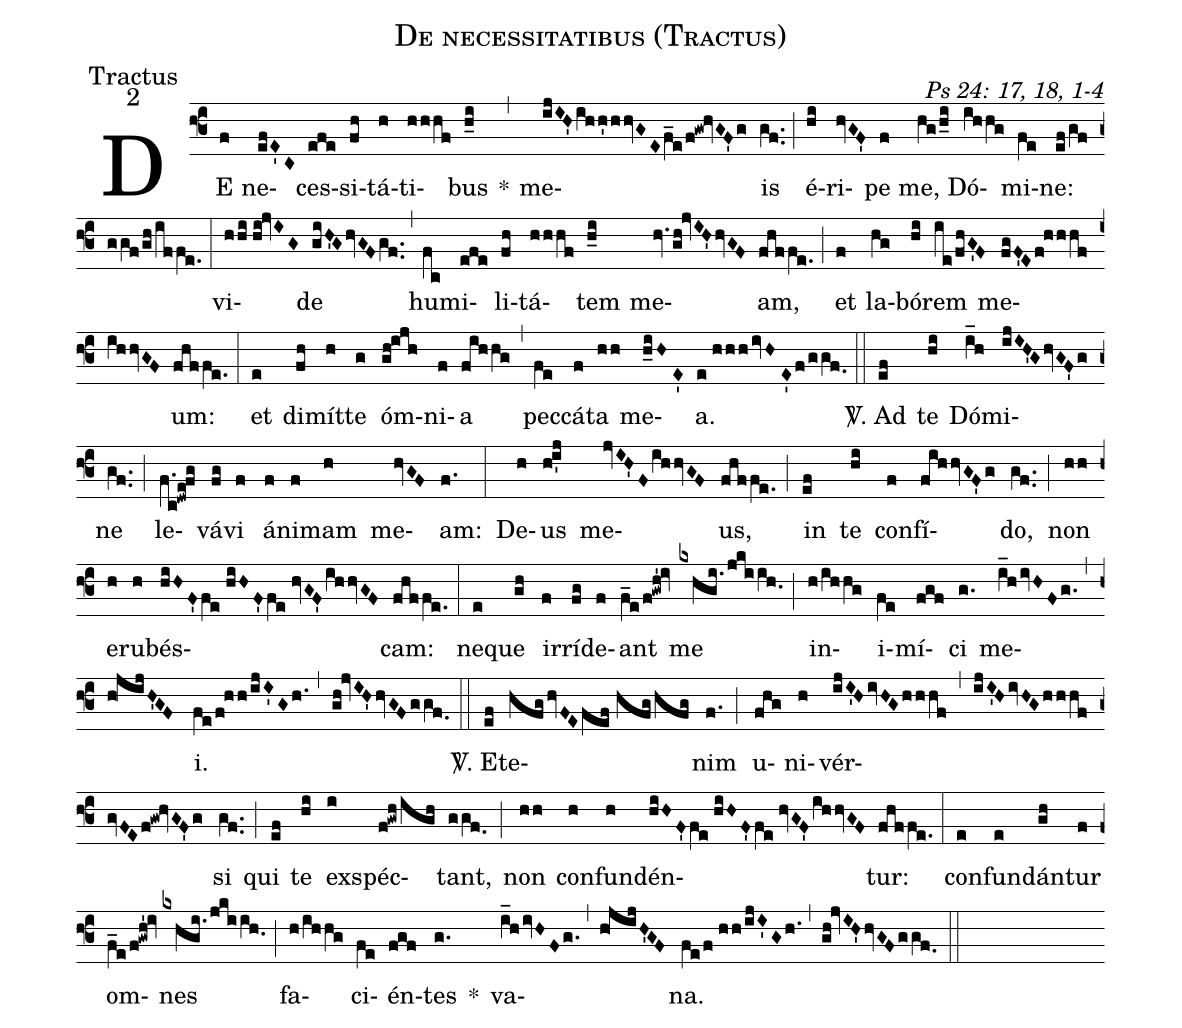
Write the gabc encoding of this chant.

name: De necessitatibus (Tractus);
office-part: Tractus;
mode: 2;
commentary: Ps 24: 17, 18, 1-4;
%%
(f3) DE(f) ne(efE'C)ces(efe)si(fh)tá(h)ti(hhhf)bus(h_i) *(,)
me(ijIH'ihh'hhvGEf_e/f!gw!hvGF'g)is(gf..) (;) é(hi)ri(hvGF')pe(f) me,(hg/h_i) Dó(ihhg)mi(fe)ne:(ef/gf/ggf/gh/iffe.) (:)
vi(hhi//hi!jvIG)de(giH'GhvGFgf..) (,) hu(fc)mi(efe)li(fh)tá(hhhf)tem(h_i) me(hv.gh!jvIH'hvGF)am,(fhffe.) (;) et(f) la(hg)bó(hi)rem(ie/fhG'F) me(fgF'Ef!hhhf/ihhvGF)um:(fhffe.) (:)
et(e) di(fh)mít(h)te(g) óm(gh!ijh)ni(f)a(fihhg) (,) pec(fe)cá(f)ta(hh) me(h_iH//E')a.(e//hhhivH//E'f/ggf.0) (::)
<sp>V/</sp>. Ad(ef) te(hi) Dó(i_h)mi(ijIH'GhvGF'g)ne(gf..) (;) le(f.c!dwe!fg)vá(fg)vi(f) á(f)ni(f)mam(h) me(hvGF)am:(f.) (:)
De(h)us(hi'j) me(jvIH'FihhvGF)us,(fhffe.) (;) in(ef) te(hi) con(f)fí(fihhvGF'g)do,(gf..) (;) non(hh) e(h)ru(h)bés(hiHF'fe//hiHF'fe//hvGF'ihhvGF)cam:(fhffe.) (:)
ne(e)que(gh) ir(f)rí(fg)de(f)ant(f_e/f!gwh'!iv) me(kxhgi.jkiih.0) (;) in(h/ihhg)i(fe)mí(fgf)ci(g.) me(i_hivHFg.)(,)(h!jijH'GF)i.(fe/f!hh/ijI'Gh.) (,) (gh!jvIH'hvGFggf.0) (::)
<sp>V/</sp>. Et(ef)e(hfghvFEfef//hfghfg)nim(f.) (;) u(fhg)ni(h)vér(ijI'HivHGhhhf)(,)(ijI'HivHGhhhf//gvFEf!gw!hvGF'g)si(gf..) (;) qui(ef) te(hi) ex(i)spéc(f!gwh/igh)tant,(ggf.0) (;) non(hh) con(h)fun(h)dén(hiHF'fe//hiHF'fe//hvGF'ihhvGF)tur:(fhffe.) (:)
con(e)fun(e)dán(gh)tur(f) om(f_e/f!gwh'!iv)nes(kxhgi.jkiih.0) (;) fa(h/ihhg)ci(fe)én(fgf)tes(g.) *() va(i_hivHFg.)(,)(h!jijH'GF)na.(fe/f//hh/ijI'Gh.) (,) (gh!jvIH'hvGFggf.0) (::)
